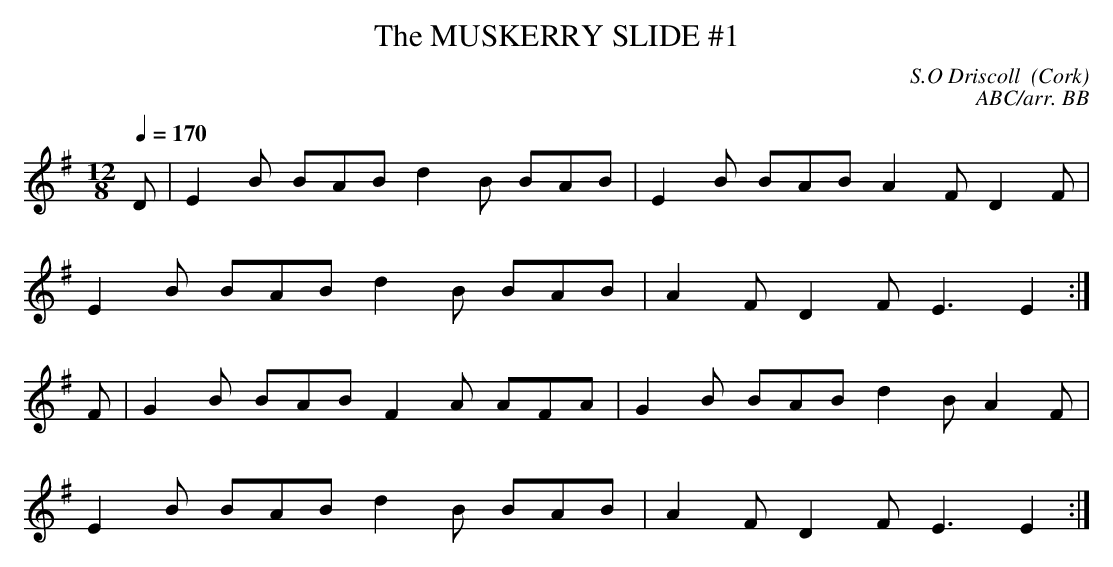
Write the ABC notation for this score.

X:1
T:MUSKERRY SLIDE #1, The
C:S.O Driscoll  (Cork)
C:ABC/arr. BB
Q:1/4=170
M:12/8
L:1/8
K:G
D|E2 B BAB d2 B BAB|E2 B BAB A2 F D2 F|
E2 B BAB d2 B BAB|A2 F D2 F E3 E2 :|
F|G2 B BAB F2 A AFA|G2 B BAB d2 B A2 F|
E2 B BAB d2 B BAB|A2 F D2 F E3 E2 :|
